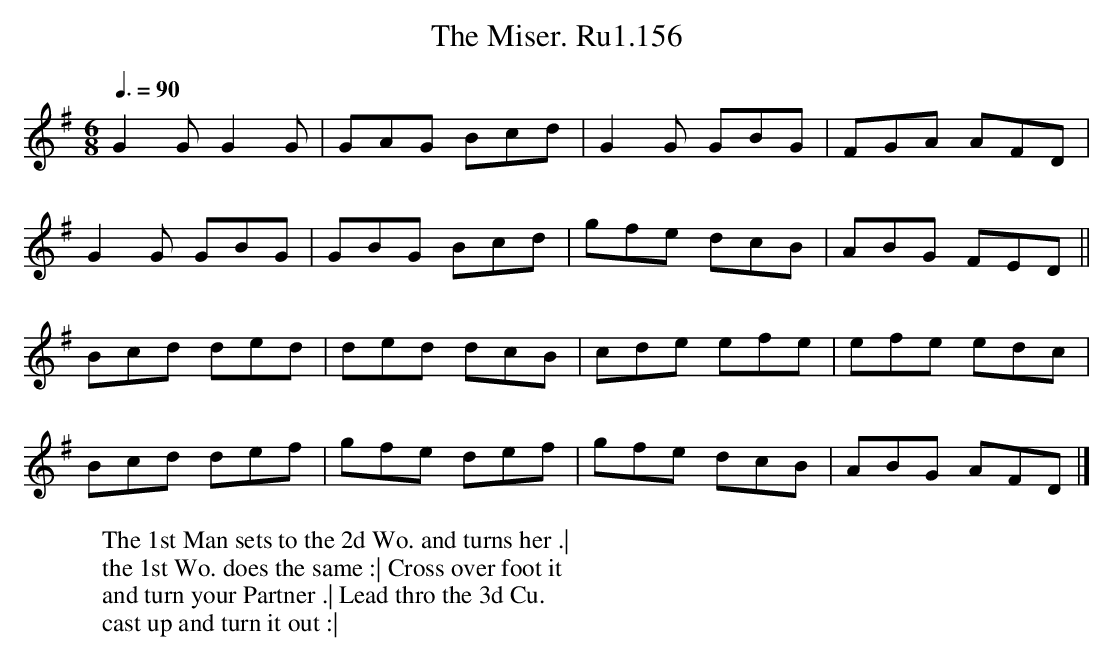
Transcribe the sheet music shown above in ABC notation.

X:1
T:Miser. Ru1.156, The
M:6/8
L:1/8
W:The 1st Man sets to the 2d Wo. and turns her .|
W:the 1st Wo. does the same :| Cross over foot it
W:and turn your Partner .| Lead thro the 3d Cu.
W:cast up and turn it out :|
Q:3/8=90
K:G
G2G G2G | GAG Bcd | G2G GBG | FGA AFD |
G2G GBG | GBG Bcd | gfe dcB | ABG FED ||
Bcd ded | ded dcB | cde efe | efe edc |
Bcd def | gfe def | gfe dcB | ABG AFD |]
